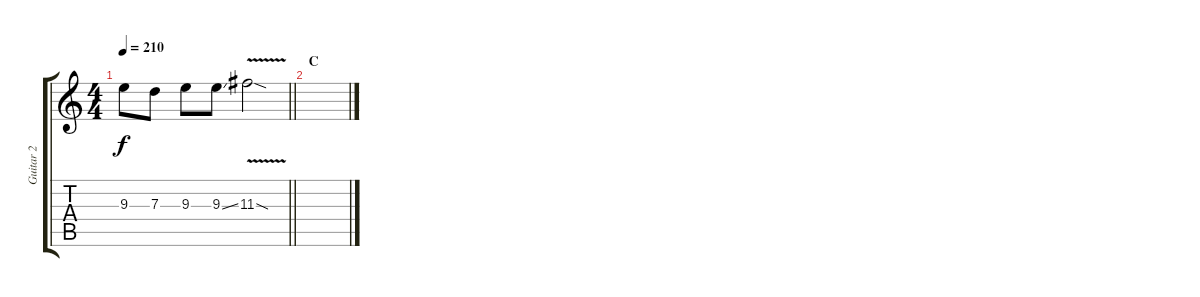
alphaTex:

\track ("Guitar 2" "Guitar 2") {instrument distortionguitar}
\staff {score tabs}
\tuning (E4 B3 G3 D3 A2 E2) {hide}
\ts (4 4)
\tempo 210
\clef g2
\barLineRight lightlight
\ks c
9.3{t}.8{dy f} 7.3.8 9.3.8 9.3{ss}.8 11.3{v sod}.2 |
\section ("" "C")
